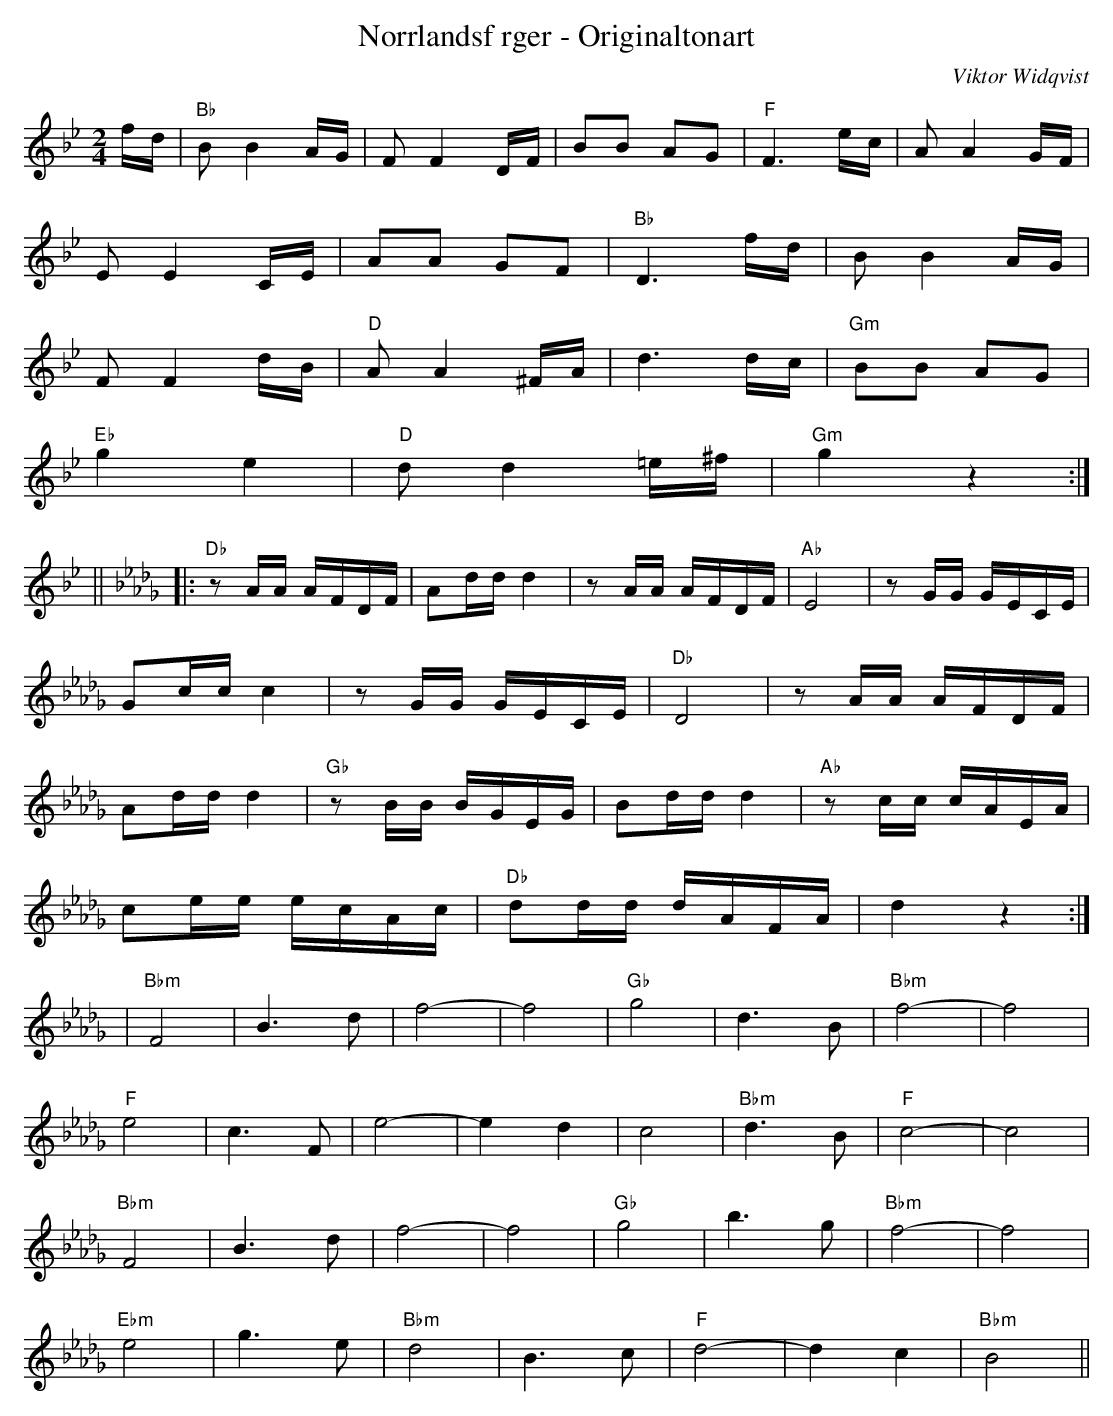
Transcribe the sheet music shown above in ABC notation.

X:1
T:Norrlandsf rger - Originaltonart
M:2/4
C:Viktor Widqvist
L:1/8
K:Bb
f/d/ |"Bb" BB2A/G/ | FF2D/F/ | BB AG | "F"F3e/c/ | AA2G/F/ |
EE2C/E/ | AA GF |"Bb" D3f/d/ | BB2 A/G/ |
FF2d/B/ | "D"AA2^F/A/ | d3d/c/ | "Gm"BB AG |
"Eb"g2 e2 | "D"dd2=e/^f/ | "Gm"g2z2 :|
||
K:Db
|:"Db"zA/A/ A/F/D/F/ | Ad/d/ d2 |zA/A/ A/F/D/F/ | "Ab"E4 |zG/G/ G/E/C/E/ |
Gc/c/ c2 |zG/G/ G/E/C/E/ | "Db"D4 |zA/A/ A/F/D/F/ |
Ad/d/ d2 |"Gb"zB/B/ B/G/E/G/ | Bd/d/ d2 |"Ab"zc/c/ c/A/E/A/ |
ce/e/ e/c/A/c/ | "Db"dd/d/ d/A/F/A/ | d2z2 :|
K:Bbm
|"Bbm"F4 | B2>d2 | f4- |f4| "Gb"g4 | d2>B2 | "Bbm"f4- |f4|
"F"e4 | c2>F2 | e4- | e2 d2 | c4 | "Bbm"d2>B2 | "F"c4- | c4|
"Bbm"F4 | B2>d2 | f4- |f4| "Gb"g4 | b2>g2 | "Bbm"f4- |f4|
"Ebm"e4 | g2>e2 | "Bbm"d4 | B2>c2 | "F"d4- | d2 c2 | "Bbm"B4 ||
